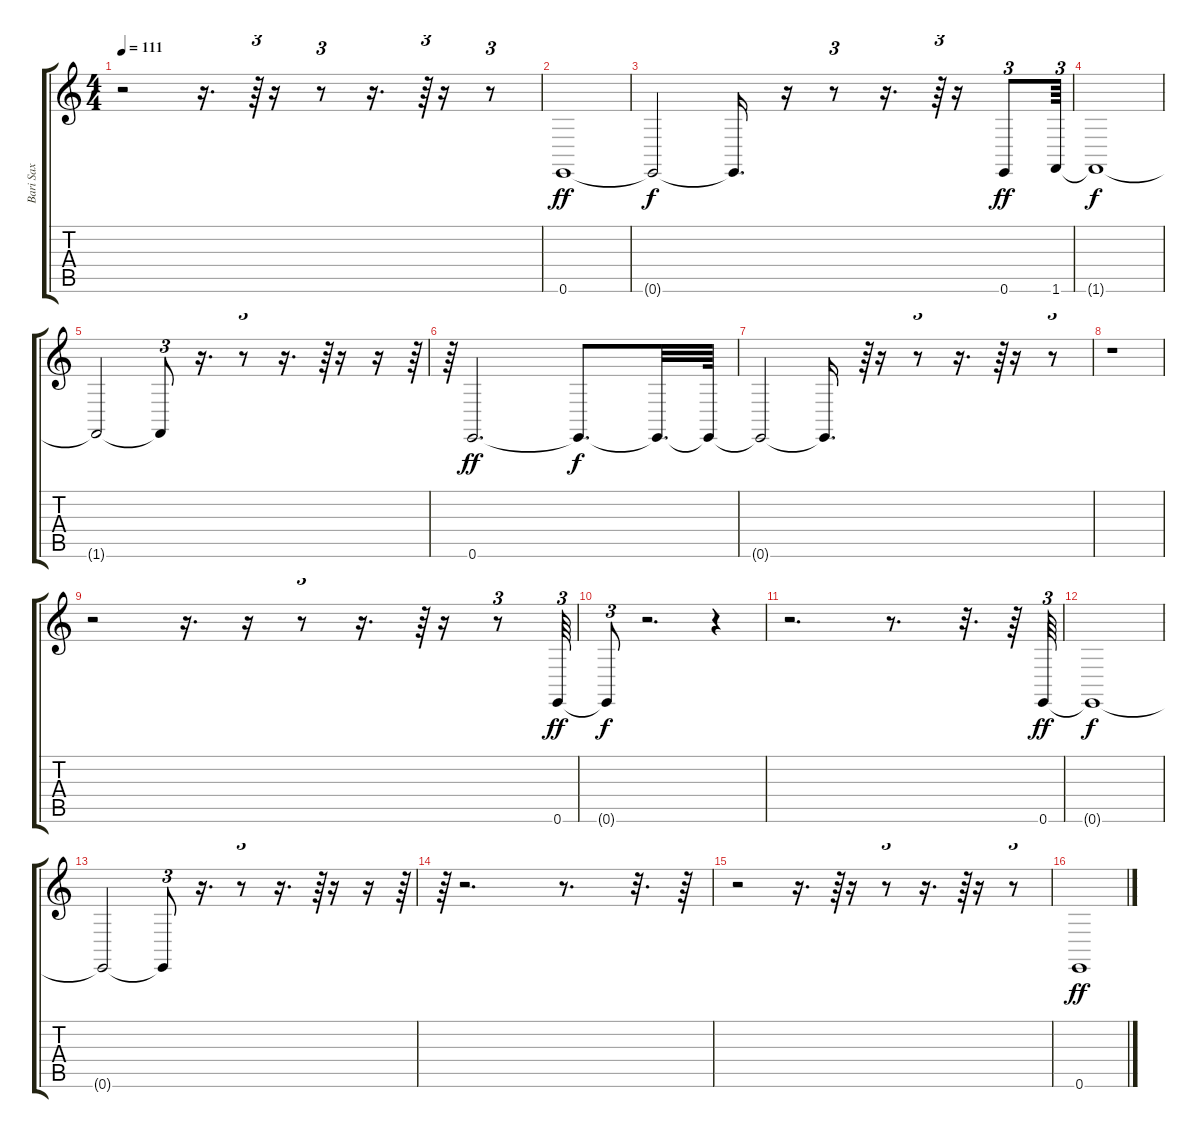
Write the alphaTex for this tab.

\track ("Bari Sax" "Bari Sax") {instrument baritonesax}
\staff {score tabs}
\tuning (E4 B3 G3 D3 A2 E2) {hide}
\ts (4 4)
\tempo 111
\clef g2
\ks c
r.2{dy f} r.16{d} r.64{tu (3 2)} r.16 r.8{tu (3 2)} r.16{d} r.64{tu (3 2)} r.16 r.8{tu (3 2)} |
0.6.1{dy ff} |
0.6{t}.2{dy f} 0.6{t}.16{d} r.16 r.8{tu (3 2)} r.16{d} r.64{tu (3 2)} r.16 0.6.8{tu (3 2) dy ff} 1.6.64{tu (3 2)} |
1.6{t}.1{dy f} |
1.6{t}.2 1.6{t}.8{tu (3 2)} r.16{d} r.8{tu (3 2)} r.16{d} r.64{tu (3 2)} r.16 r.16 r.64{tu (3 2)} |
r.64{tu (3 2)} 0.6.2{d dy ff} 0.6{t}.8{d dy f} 0.6{t}.32{d} 0.6{t}.64 |
0.6{t}.2 0.6{t}.16{d} r.64{tu (3 2)} r.16 r.8{tu (3 2)} r.16{d} r.64{tu (3 2)} r.16 r.8{tu (3 2)} |
r.1 |
r.2 r.16{d} r.16 r.8{tu (3 2)} r.16{d} r.64{tu (3 2)} r.16 r.8{tu (3 2)} 0.6.64{tu (3 2) dy ff} |
0.6{t}.8{tu (3 2) dy f} r.2{d} r.4{tu (3 2)} |
r.2{d} r.8{d} r.32{d} r.64 0.6.64{tu (3 2) dy ff} |
0.6{t}.1{dy f} |
0.6{t}.2 0.6{t}.8{tu (3 2)} r.16{d} r.8{tu (3 2)} r.16{d} r.64{tu (3 2)} r.16 r.16 r.64{tu (3 2)} |
r.64{tu (3 2)} r.2{d} r.8{d} r.32{d} r.64 |
r.2 r.16{d} r.64{tu (3 2)} r.16 r.8{tu (3 2)} r.16{d} r.64{tu (3 2)} r.16 r.8{tu (3 2)} |
0.6.1{dy ff}
